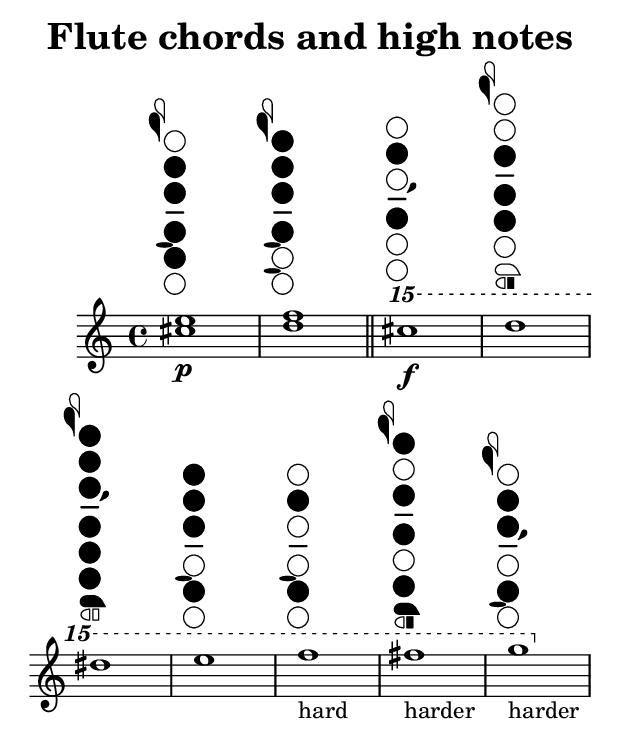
\version "2.18.2" % woodwind diagrams were introduced in 2.14
#(set-default-paper-size "a6")
\header {
title = "Flute chords and high notes"
}
\score {
\layout { \context { \Score \omit BarNumber } }
\relative c'' {

<cis e>1 \p ^\markup { \woodwind-diagram #'flute #'((cc . (two three four five)) (lh . (b)) (rh . (d))) }

<d f> ^\markup { \woodwind-diagram #'flute #'((cc . (one two three four)) (lh . (b)) (rh . (d dis))) }

\bar "||"
\ottava #2

cis'' \f ^\markup { \woodwind-diagram #'flute #'((cc . (two four)) (lh . (gis)) (rh . ())) }

d ^\markup { \woodwind-diagram #'flute #'((cc . (three four five)) (lh . (b)) (rh . (c))) }

dis ^\markup { \woodwind-diagram #'flute #'((cc . (one two three four five six)) (lh . (b gis)) (rh . (ees))) }

e ^\markup { \woodwind-diagram #'flute #'((cc . (one two three five)) (lh . ()) (rh . (d))) }

f ^\markup { \woodwind-diagram #'flute #'((cc . (two five)) (lh . ()) (rh . (d))) } _"hard"

fis ^\markup { \woodwind-diagram #'flute #'((cc . (one three four six)) (lh . (b)) (rh . (ees c))) } _"harder"

g ^\markup { \woodwind-diagram #'flute #'((cc . (two three five)) (lh . (b gis)) (rh . (dis))) } _"harder"

} }
